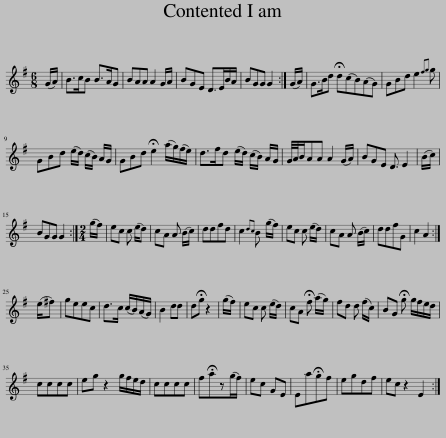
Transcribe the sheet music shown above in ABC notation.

X:1
L:1/8
M:6/8
I:linebreak $
K:G
V:1 treble
V:1
 (G/A/) | B>cB B>AG | BAA A2 G/A/ | BGE D>EB/A/ | BGG G2 :| %5
 (G/A/) | G>Bd !fermata!d(cB)(AG) | GBd e2{fg} g |$ GBd (e/d/) (c/B/) A/G/ | GBd !fermata!e2 (a/g/)(f/e/) | %10
 d>fd (e/d/) (c/B/) A/G/ | G/4A/4B/AA A2 (G/A/) | BGE D3/2 E2 | (B/c/) |$ BGG G2 :| %15
[M:2/4] (g/f/) | ec c (e/d) | cA A (B/c/) | ddfd | c2{dc} B (g/f/) | %20
 ec c (e/d/) | cA A (B/c/) | ddfG | c2 A2 :|$ (e/^f) | %25
 geec | d>c (c/B/)(A/G/) | B2 dd | d!fermata!g z2 | (g/f/) | %30
 ec c (e/d/) | cA !fermata!f (a/g/) | fd d (f/c/) | BG !fermata!g g/f/e/d/ |$ cccc | %35
 eg z2 g/f/e/d/ | cccc | f!fermata!az(g/f/) | ec GE | Ea!fermata!gf | %40
 egdf | ec z2 E2 :| %42
